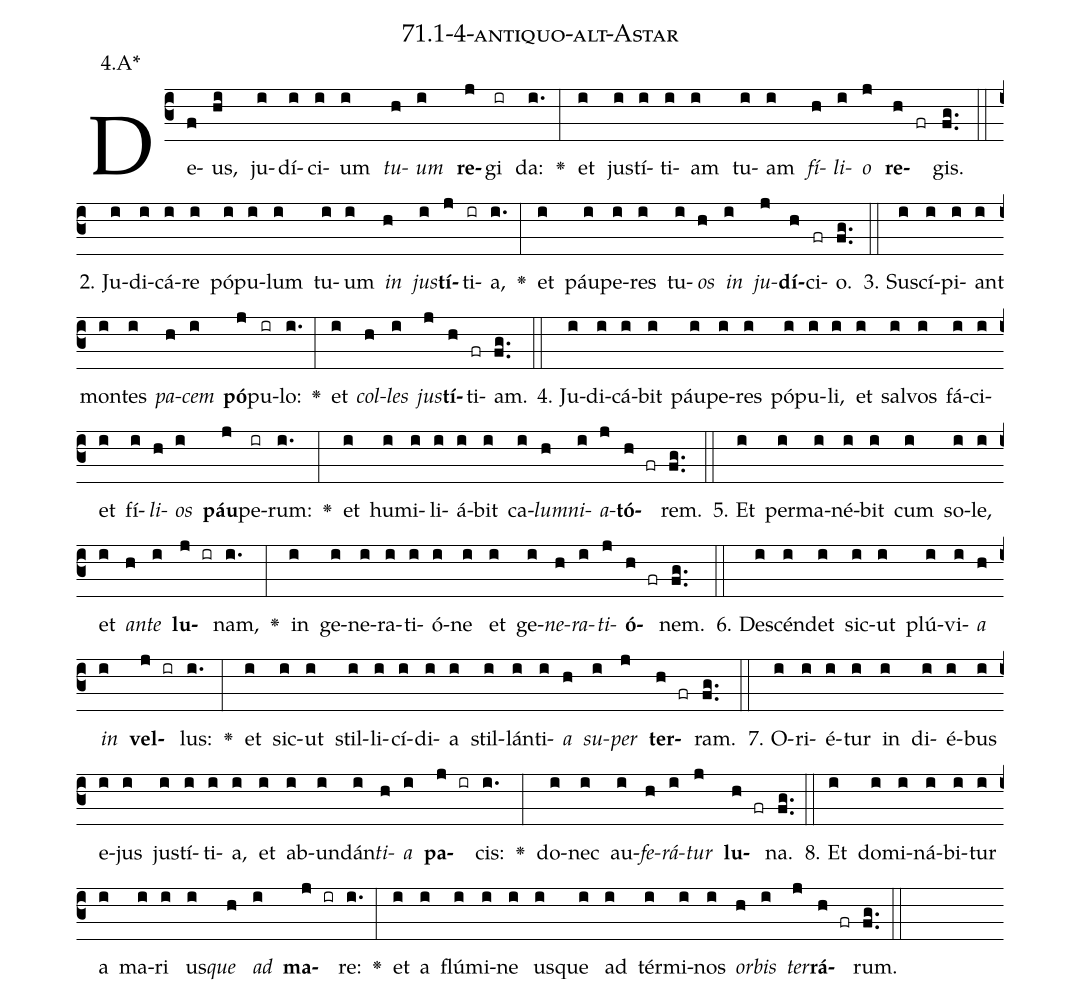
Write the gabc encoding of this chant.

name: 71.1-4-antiquo-alt-Astar;
annotation: 4.A*;
%%
(c3)De(f)us,(hi) ju(i)dí(i)ci(i)um(i) <i>tu</i>(h)<i>um</i>(i) <b>re</b>(j)gi(ir) da:(i.) <v>\greheightstar</v>(:) et(i) jus(i)tí(i)ti(i)am(i) tu(i)am(i) <i>fí</i>(h)<i>li</i>(i)<i>o</i>(j) <b>re</b>(h fr)gis.(fg..) (::)
2. Ju(i)di(i)cá(i)re(i) pó(i)pu(i)lum(i) tu(i)um(i) <i>in</i>(h) <i>jus</i>(i)<b>tí</b>(j)ti(ir)a,(i.) <v>\greheightstar</v>(:) et(i) páu(i)pe(i)res(i) tu(i)<i>os</i>(h) <i>in</i>(i) <i>ju</i>(j)<b>dí</b>(h)ci(fr)o.(fg..) (::)
3. Su(i)scí(i)pi(i)ant(i) mon(i)tes(i) <i>pa</i>(h)<i>cem</i>(i) <b>pó</b>(j)pu(ir)lo:(i.) <v>\greheightstar</v>(:) et(i) <i>col</i>(h)<i>les</i>(i) <i>jus</i>(j)<b>tí</b>(h)ti(fr)am.(fg..) (::)
4. Ju(i)di(i)cá(i)bit(i) páu(i)pe(i)res(i) pó(i)pu(i)li,(i) et(i) sal(i)vos(i) fá(i)ci(i)et(i) fí(i)<i>li</i>(h)<i>os</i>(i) <b>páu</b>(j)pe(ir)rum:(i.) <v>\greheightstar</v>(:) et(i) hu(i)mi(i)li(i)á(i)bit(i) ca(i)<i>lum</i>(h)<i>ni</i>(i)<i>a</i>(j)<b>tó</b>(h fr)rem.(fg..) (::)
5. Et(i) per(i)ma(i)né(i)bit(i) cum(i) so(i)le,(i) et(i) <i>an</i>(h)<i>te</i>(i) <b>lu</b>(j ir)nam,(i.) <v>\greheightstar</v>(:) in(i) ge(i)ne(i)ra(i)ti(i)ó(i)ne(i) et(i) ge(i)<i>ne</i>(h)<i>ra</i>(i)<i>ti</i>(j)<b>ó</b>(h fr)nem.(fg..) (::)
6. De(i)scén(i)det(i) sic(i)ut(i) plú(i)vi(i)<i>a</i>(h) <i>in</i>(i) <b>vel</b>(j ir)lus:(i.) <v>\greheightstar</v>(:) et(i) sic(i)ut(i) stil(i)li(i)cí(i)di(i)a(i) stil(i)lán(i)ti(i)<i>a</i>(h) <i>su</i>(i)<i>per</i>(j) <b>ter</b>(h fr)ram.(fg..) (::)
7. O(i)ri(i)é(i)tur(i) in(i) di(i)é(i)bus(i) e(i)jus(i) jus(i)tí(i)ti(i)a,(i) et(i) ab(i)un(i)dán(i)<i>ti</i>(h)<i>a</i>(i) <b>pa</b>(j ir)cis:(i.) <v>\greheightstar</v>(:) do(i)nec(i) au(i)<i>fe</i>(h)<i>rá</i>(i)<i>tur</i>(j) <b>lu</b>(h fr)na.(fg..) (::)
8. Et(i) do(i)mi(i)ná(i)bi(i)tur(i) a(i) ma(i)ri(i) us(i)<i>que</i>(h) <i>ad</i>(i) <b>ma</b>(j ir)re:(i.) <v>\greheightstar</v>(:) et(i) a(i) flú(i)mi(i)ne(i) us(i)que(i) ad(i) tér(i)mi(i)nos(i) <i>or</i>(h)<i>bis</i>(i) <i>ter</i>(j)<b>rá</b>(h fr)rum.(fg..) (::)
